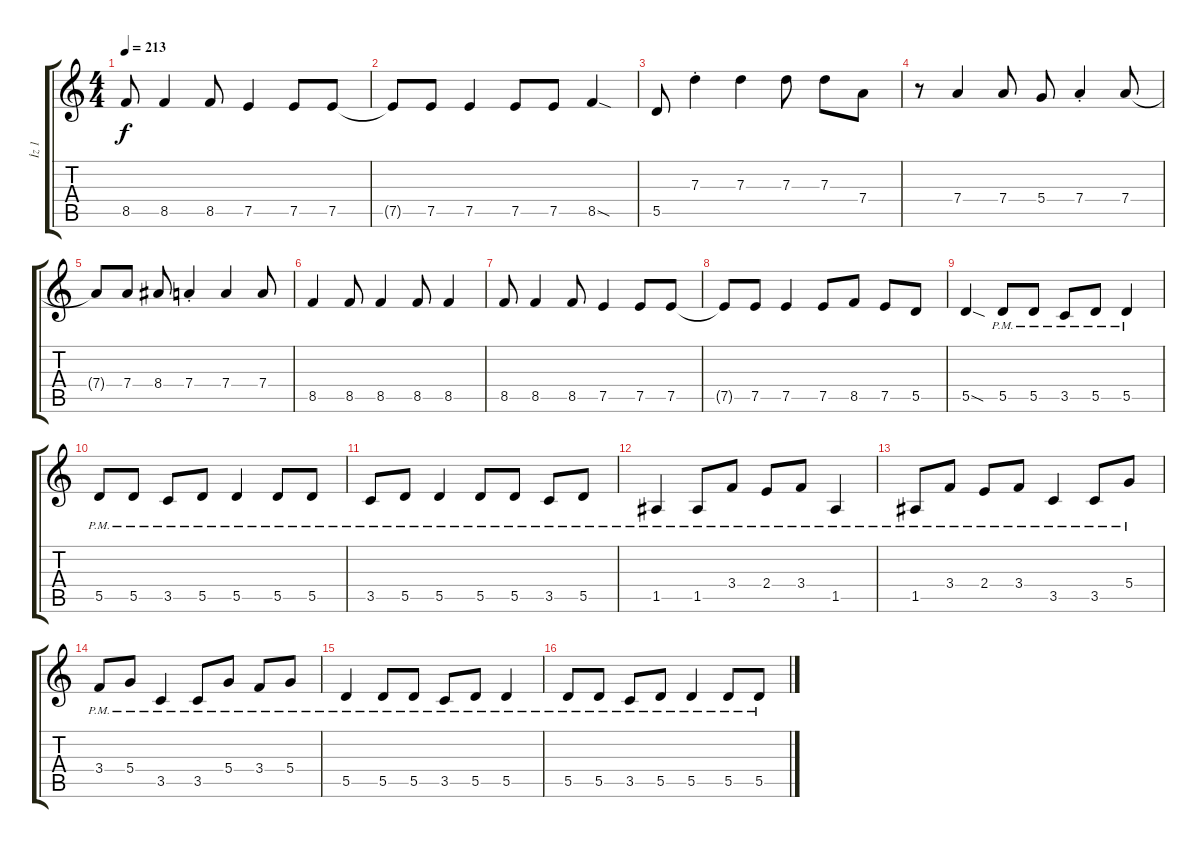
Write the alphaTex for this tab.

\track ("İz 1" "İz 1") {instrument overdrivenguitar}
\staff {score tabs}
\tuning (E4 B3 G3 D3 A2 E2) {hide}
\ts (4 4)
\tempo 213
\clef g2
\ks c
8.5.8{dy f} 8.5.4 8.5.8 7.5.4 7.5.8 7.5.8 |
7.5{t}.8 7.5.8 7.5.4 7.5.8 7.5.8 8.5{sod}.4 |
5.5.8 7.3{st}.4 7.3.4 7.3.8 7.3.8 7.4.8 |
r.8 7.4.4 7.4.8 5.4.8 7.4{st}.4 7.4.8 |
7.4{t}.8 7.4.8 8.4.8 7.4{st}.4 7.4.4 7.4.8 |
8.5.4 8.5.8 8.5.4 8.5.8 8.5.4 |
8.5.8 8.5.4 8.5.8 7.5.4 7.5.8 7.5.8 |
7.5{t}.8 7.5.8 7.5.4 7.5.8 8.5.8 7.5.8 5.5.8 |
5.5{sod}.4 5.5{pm}.8 5.5{pm}.8 3.5{pm}.8 5.5{pm}.8 5.5{pm}.4 |
5.5{pm}.8 5.5{pm}.8 3.5{pm}.8 5.5{pm}.8 5.5{pm}.4 5.5{pm}.8 5.5{pm}.8 |
3.5{pm}.8 5.5{pm}.8 5.5{pm}.4 5.5{pm}.8 5.5{pm}.8 3.5{pm}.8 5.5{pm}.8 |
1.5{pm}.4 1.5{pm}.8 3.4{pm}.8 2.4{pm}.8 3.4{pm}.8 1.5{pm}.4 |
1.5{pm}.8 3.4{pm}.8 2.4{pm}.8 3.4{pm}.8 3.5{pm}.4 3.5{pm}.8 5.4{pm}.8 |
3.4{pm}.8 5.4{pm}.8 3.5{pm}.4 3.5{pm}.8 5.4{pm}.8 3.4{pm}.8 5.4{pm}.8 |
5.5{pm}.4 5.5{pm}.8 5.5{pm}.8 3.5{pm}.8 5.5{pm}.8 5.5{pm}.4 |
5.5{pm}.8 5.5{pm}.8 3.5{pm}.8 5.5{pm}.8 5.5{pm}.4 5.5{pm}.8 5.5{pm}.8
